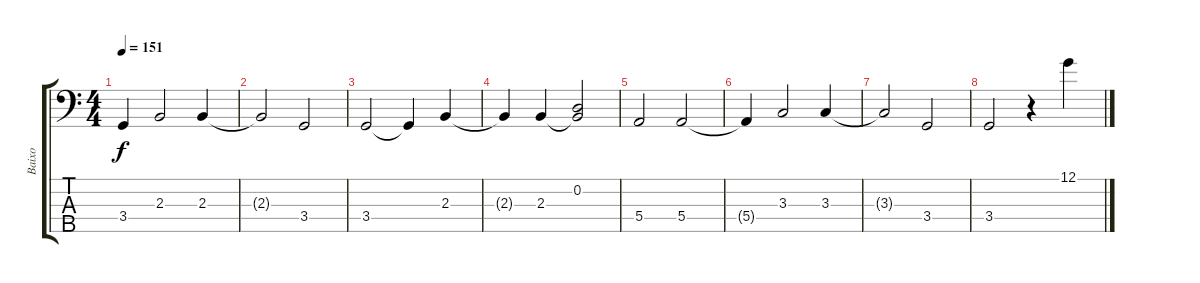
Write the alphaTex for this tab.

\track ("Baixo" "Baixo") {instrument electricbassfinger}
\staff {score tabs}
\tuning (G2 D2 A1 E1 B0) {hide}
\ts (4 4)
\tempo 151
\clef f4
\ks c
3.4{t}.4{dy f} 2.3.2 2.3.4 |
2.3{t}.2 3.4.2 |
3.4.2 3.4{t}.4 2.3.4 |
2.3{t}.4 2.3.4 (0.2 2.3{t}).2 |
5.4.2 5.4.2 |
5.4{t}.4 3.3.2 3.3.4 |
3.3{t}.2 3.4.2 |
3.4.2 r.4 12.1.4
